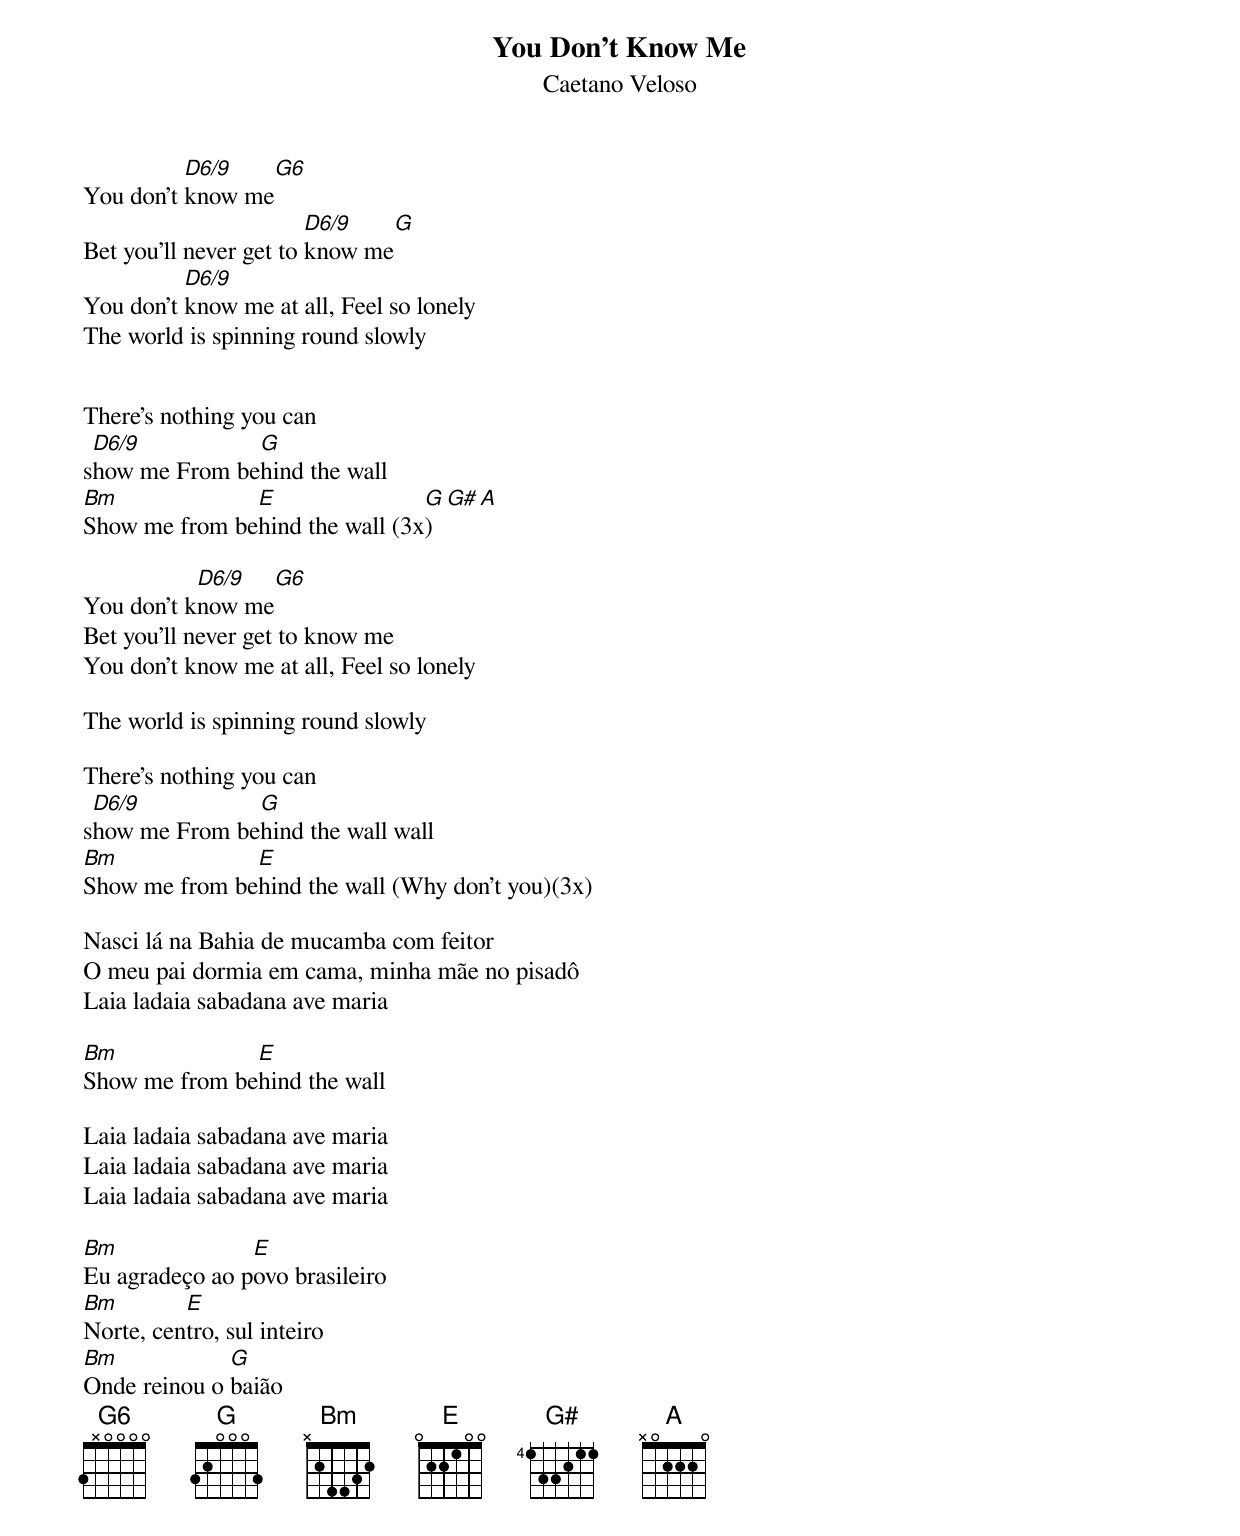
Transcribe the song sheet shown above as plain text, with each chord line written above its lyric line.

You Don't Know Me
Caetano Veloso

          D6/9    G6
You don't know me
                        D6/9    G
Bet you'll never get to know me
          D6/9
You don't know me at all, Feel so lonely
The world is spinning round slowly


There's nothing you can
 D6/9          G
show me From behind the wall
Bm             E                G  G#  A
Show me from behind the wall (3x)

           D6/9  G6
You don't know me
Bet you'll never get to know me
You don't know me at all, Feel so lonely

The world is spinning round slowly

There's nothing you can
 D6/9          G
show me From behind the wall wall
Bm             E
Show me from behind the wall (Why don't you)(3x)

Nasci lá na Bahia de mucamba com feitor
O meu pai dormia em cama, minha mãe no pisadô
Laia ladaia sabadana ave maria

Bm             E
Show me from behind the wall

Laia ladaia sabadana ave maria
Laia ladaia sabadana ave maria
Laia ladaia sabadana ave maria

Bm              E
Eu agradeço ao povo brasileiro
Bm        E
Norte, centro, sul inteiro
Bm            G
Onde reinou o baião
